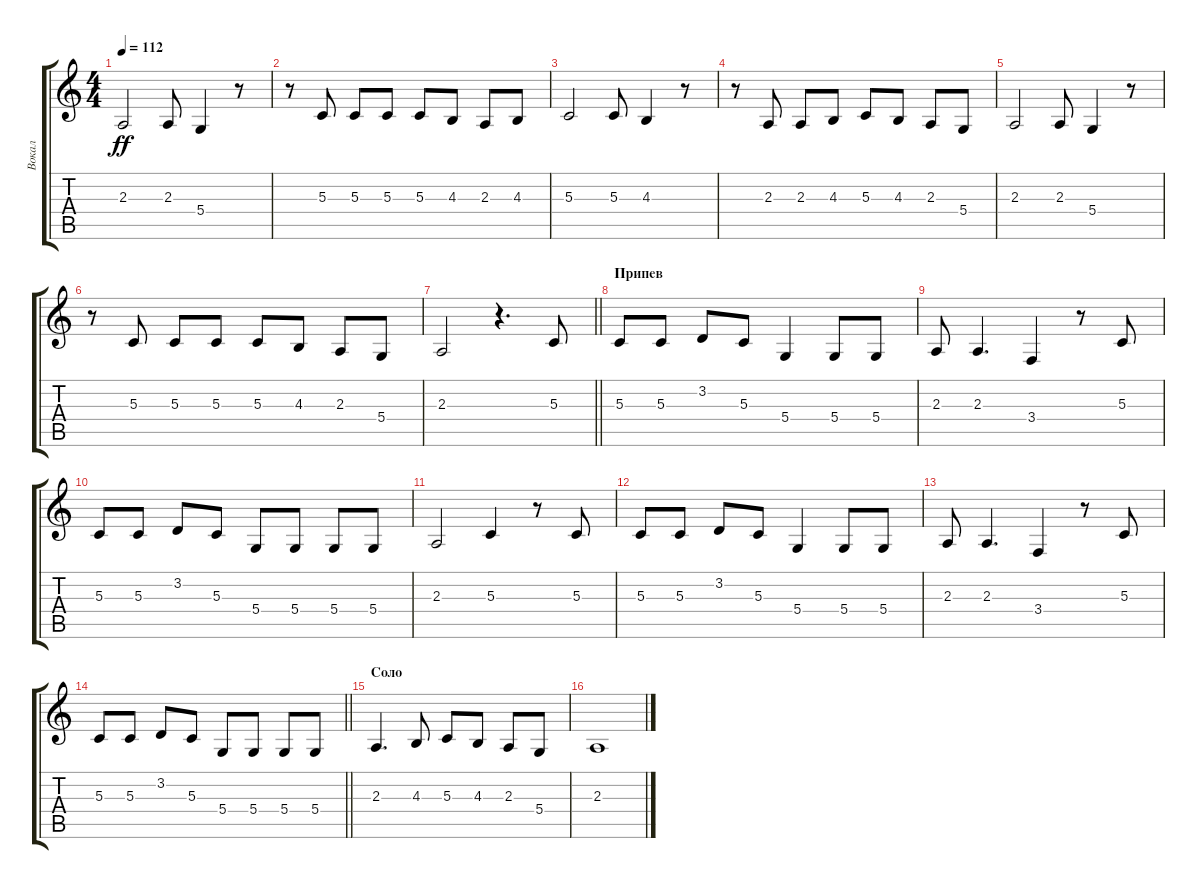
\track ("Вокал" "Вокал") {instrument tenorsax}
\staff {score tabs}
\tuning (E4 B3 G3 D3 A2 E2) {hide}
\ts (4 4)
\tempo 112
\clef g2
\ks c
2.3.2{dy ff} 2.3.8 5.4.4 r.8 |
r.8 5.3.8 5.3.8 5.3.8 5.3.8 4.3.8 2.3.8 4.3.8 |
5.3.2 5.3.8 4.3.4 r.8 |
r.8 2.3.8 2.3.8 4.3.8 5.3.8 4.3.8 2.3.8 5.4.8 |
2.3.2 2.3.8 5.4.4 r.8 |
r.8 5.3.8 5.3.8 5.3.8 5.3.8 4.3.8 2.3.8 5.4.8 |
\barLineRight lightlight
2.3.2 r.4{d} 5.3.8 |
\section ("" "Припев")
5.3.8 5.3.8 3.2.8 5.3.8 5.4.4 5.4.8 5.4.8 |
2.3.8 2.3.4{d} 3.4.4 r.8 5.3.8 |
5.3.8 5.3.8 3.2.8 5.3.8 5.4.8 5.4.8 5.4.8 5.4.8 |
2.3.2 5.3.4 r.8 5.3.8 |
5.3.8 5.3.8 3.2.8 5.3.8 5.4.4 5.4.8 5.4.8 |
2.3.8 2.3.4{d} 3.4.4 r.8 5.3.8 |
\barLineRight lightlight
5.3.8 5.3.8 3.2.8 5.3.8 5.4.8 5.4.8 5.4.8 5.4.8 |
\section ("" "Соло")
2.3.4{d} 4.3.8 5.3.8 4.3.8 2.3.8 5.4.8 |
2.3.1
